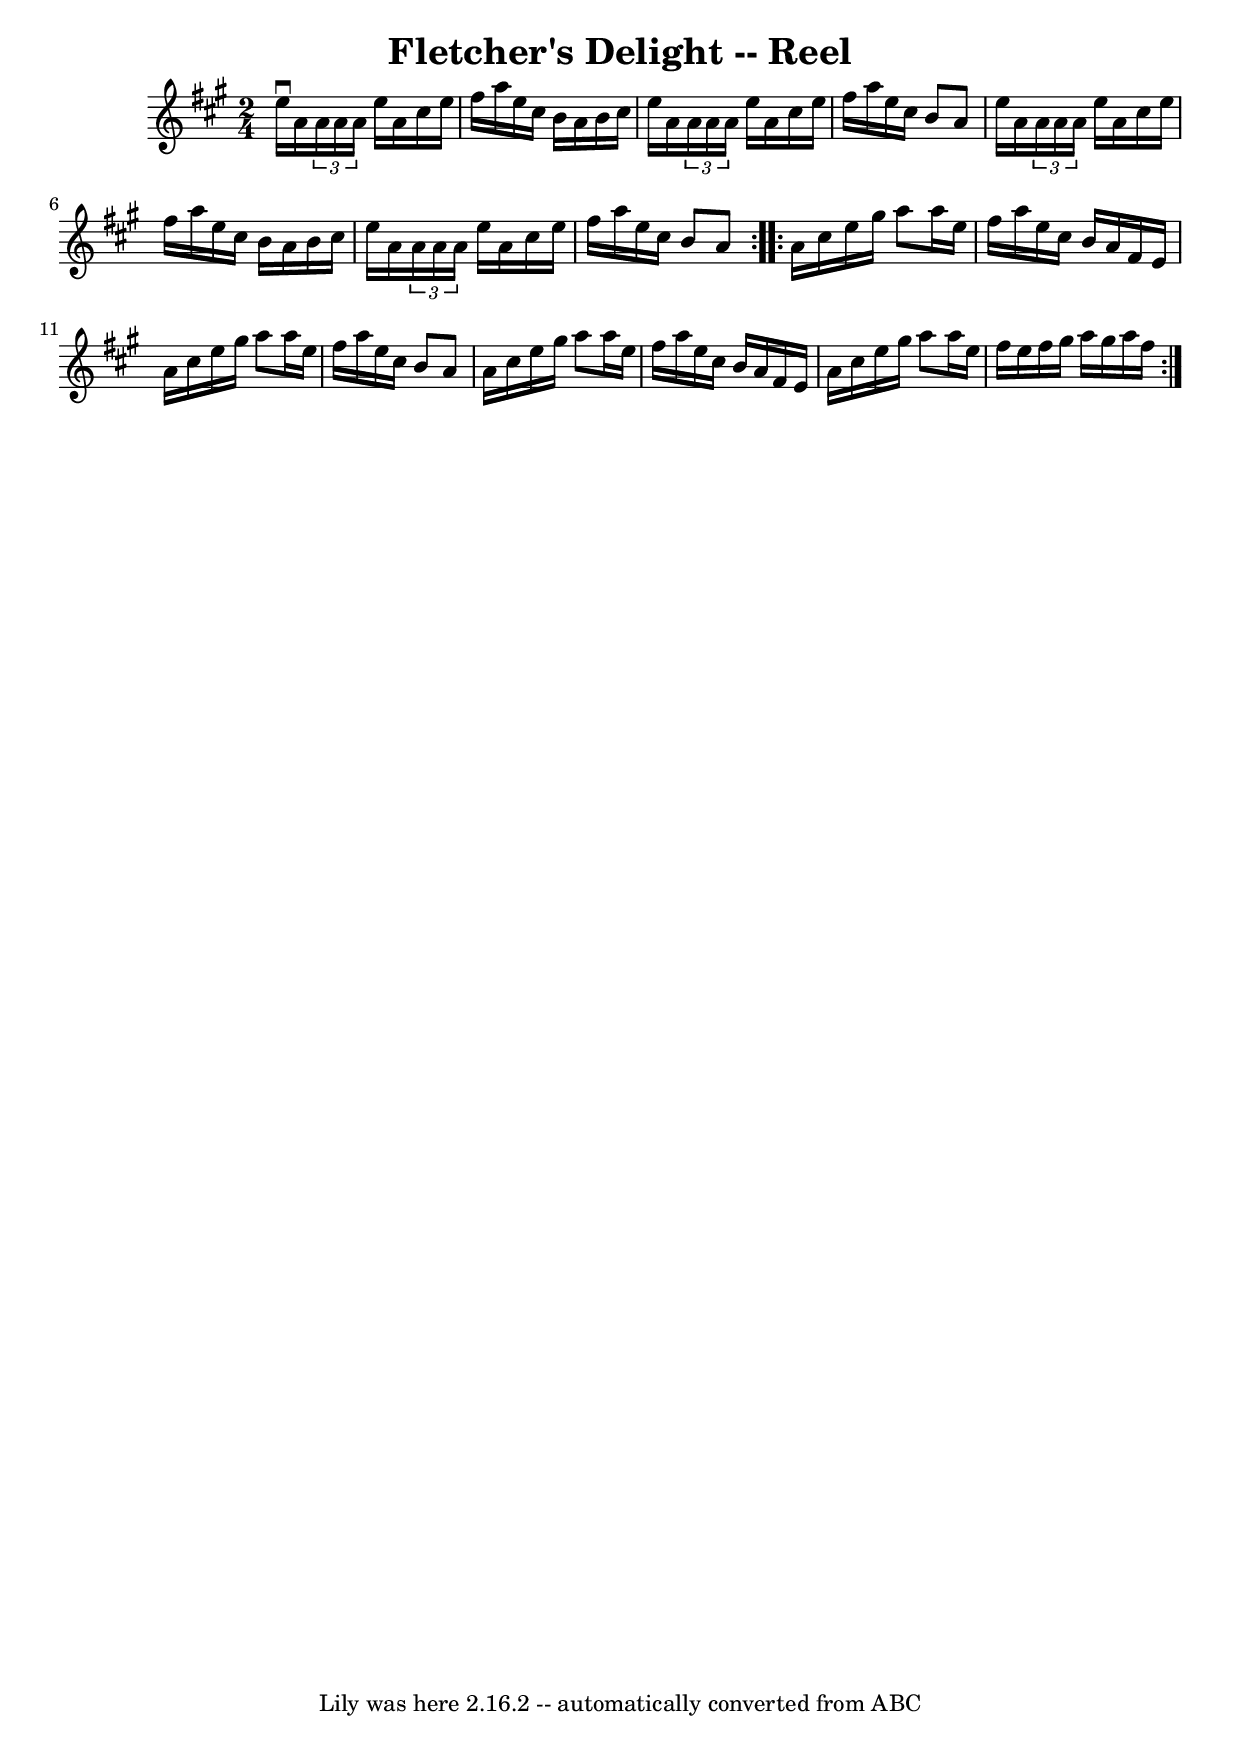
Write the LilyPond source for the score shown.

\version "2.7.40"
\include "Mammoth.ily"
\header {
	%% book = "Ryan's Mammoth Collection"
	crossRefNumber = "1"
	footnotes = "\\\\371"
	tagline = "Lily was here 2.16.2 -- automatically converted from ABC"
	title = "Fletcher's Delight -- Reel"
}
voicedefault =  {
\set Score.defaultBarType = "empty"

\repeat volta 2 {
\time 2/4 \key a \major e''16^\downbow a'16  \times 2/3 { a'16 a'16   
 a'16  } e''16 a'16 cis''16 e''16    |
 fis''16 a''16    
e''16 cis''16 b'16 a'16 b'16 cis''16    |
 e''16 a'16 
 \times 2/3 { a'16 a'16 a'16  } e''16 a'16 cis''16 e''16    
|
 fis''16 a''16 e''16 cis''16 b'8 a'8    |
     
e''16 a'16  \times 2/3 { a'16 a'16 a'16  } e''16 a'16    
cis''16 e''16    |
 fis''16 a''16 e''16 cis''16 b'16    
a'16 b'16 cis''16    |
 e''16 a'16  \times 2/3 { a'16    
a'16 a'16  } e''16 a'16 cis''16 e''16    |
 fis''16    
a''16 e''16 cis''16 b'8 a'8    }     \repeat volta 2 { a'16    
cis''16 e''16 gis''16 a''8 a''16 e''16    |
 fis''16    
a''16 e''16 cis''16 b'16 a'16 fis'16 e'16    |
 a'16  
 cis''16 e''16 gis''16 a''8 a''16 e''16    |
 fis''16   
 a''16 e''16 cis''16 b'8 a'8    |
 a'16 cis''16    
e''16 gis''16 a''8 a''16 e''16    |
 fis''16 a''16    
e''16 cis''16 b'16 a'16 fis'16 e'16    |
 a'16    
cis''16 e''16 gis''16 a''8 a''16 e''16    |
 fis''16    
e''16 fis''16 gis''16 a''16 gis''16 a''16 fis''16      }   
}

\score{
    <<

	\context Staff="default"
	{
	    \voicedefault 
	}

    >>
	\layout {
	}
	\midi {}
}
